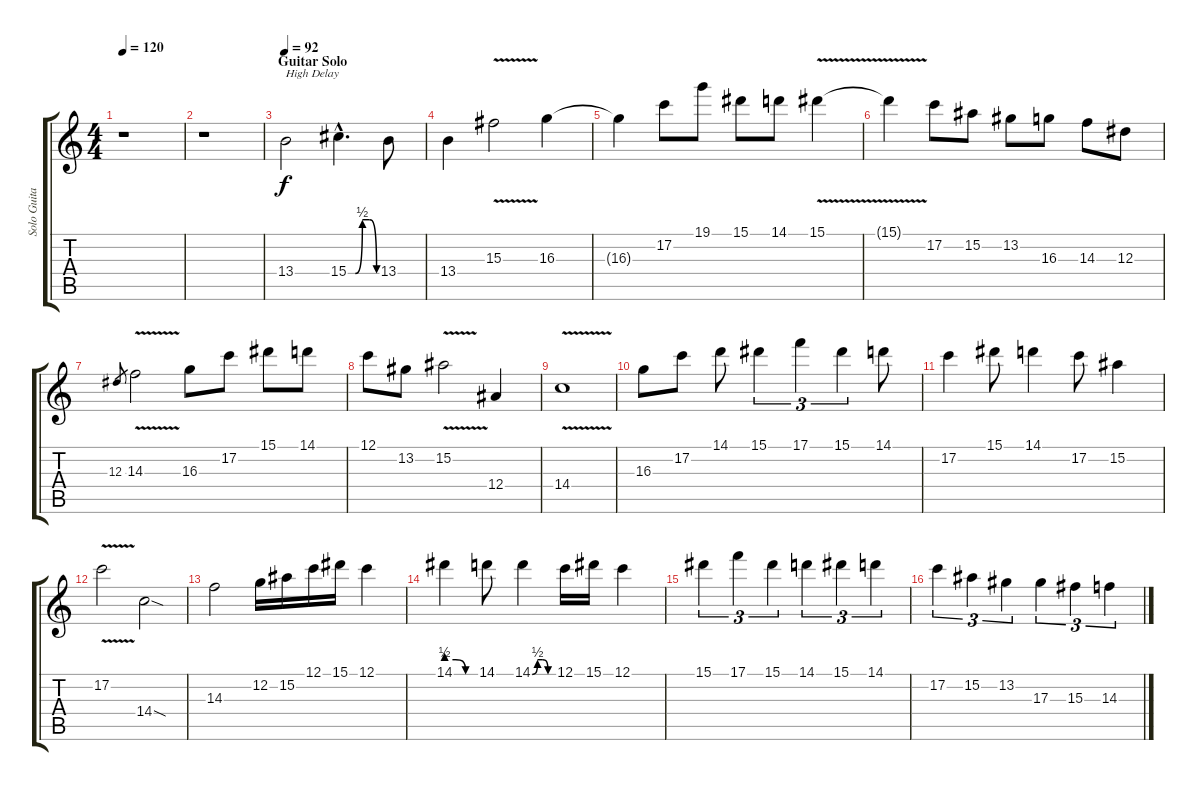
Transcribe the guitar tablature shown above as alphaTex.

\track ("Solo Guitar Diff. Tuning" "Solo Guita") {instrument distortionguitar}
\staff {score tabs}
\tuning (C4 G3 Eb3 Bb2 F2 C2) {hide}
\ts (4 4)
\tempo 120
\clef g2
\ks c
r.1{dy f} |
r.1 |
\section ("" "Guitar Solo")
\tempo 92
13.4.2{txt "High Delay"} 15.4{be (custom 0 0 15 0 30 2 45 2 60 0) hac}.4{d} 13.4.8 |
13.4.4 15.3{v}.2 16.3.4 |
16.3{t}.4 17.2.8 19.1.8 15.1.8 14.1.8 15.1{v}.4 |
15.1{t}.4 17.2.8 15.2.8 13.2.8 16.3.8 14.3.8 12.3.8 |
12.3.8{gr} 14.3{v}.2 16.3.8 17.2.8 15.1.8 14.1.8 |
12.1.8 13.2.8 15.2{v}.2 12.4.4 |
14.4{v}.1 |
16.3.8 17.2.8 14.1.8 15.1.4{tu (3 2)} 17.1.4{tu (3 2)} 15.1.4{tu (3 2)} 14.1.8 |
17.2.4 15.1.8 14.1.4 17.2.8 15.2.4 |
17.2{v}.2 14.4{sod}.2 |
14.3.2 12.2.16 15.2.16 12.1.16 15.1.16 12.1.4 |
14.1{be (custom 0 2 20 2 40 0 60 0)}.4 14.1.8 14.1{be (custom 0 0 15 2 30 2 45 0 60 0)}.4 12.1.16 15.1.16 12.1.4 |
15.1.4{tu (3 2)} 17.1.4{tu (3 2)} 15.1.4{tu (3 2)} 14.1.4{tu (3 2)} 15.1.4{tu (3 2)} 14.1.4{tu (3 2)} |
17.2.4{tu (3 2)} 15.2.4{tu (3 2)} 13.2.4{tu (3 2)} 17.3.4{tu (3 2)} 15.3.4{tu (3 2)} 14.3.4{tu (3 2)}
